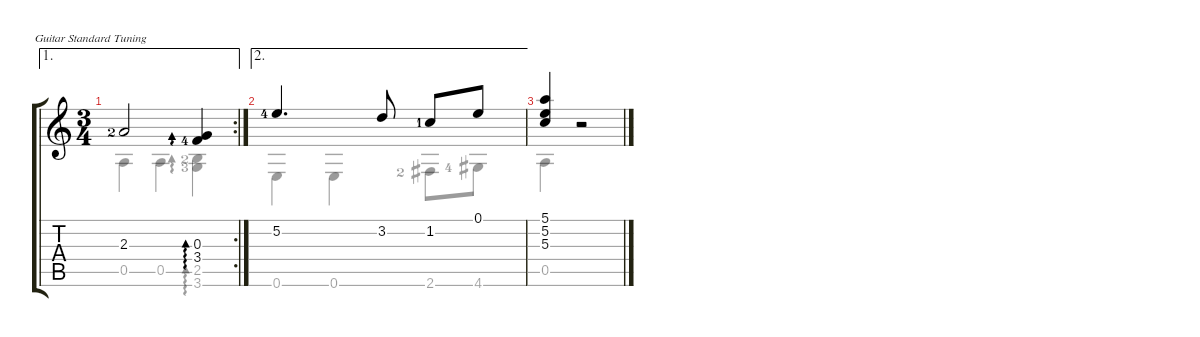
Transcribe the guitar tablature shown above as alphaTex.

\defaultSystemsLayout 4
\hideDynamics
\singleTrackTrackNamePolicy hidden
\multiTrackTrackNamePolicy hidden
\firstSystemTrackNameMode fullname
\firstSystemTrackNameOrientation horizontal
\otherSystemsTrackNameOrientation horizontal
\track ("Nylon Guitar" "Nylon Guit") {instrument acousticguitarnylon}
\staff {score tabs}
\tuning (E4 B3 G3 D3 A2 E2)
\voice
\ae 1
\rc 2
\ts (3 4)
\tempo (80 hide)
\clef g2
\ks aminor
2.3{lf 3}.2{dy mf} (0.3 3.4{lf 5}).4{ad 0} |
\ae 2
5.2{lf 5}.4{d} 3.2.8 1.2{lf 2}.8 0.1.8 |
(5.1 5.2 5.3).4 r.2
\voice
\clef g2
\ottava regular
\simile none
\ks aminor
0.5.4{dy mf} 0.5.4 (2.5{lf 3} 3.6{lf 4}).4{ad 0} |
0.6.4 0.6.4 2.6{lf 3}.8 4.6{lf 5}.8 |
0.5.4 r.2
